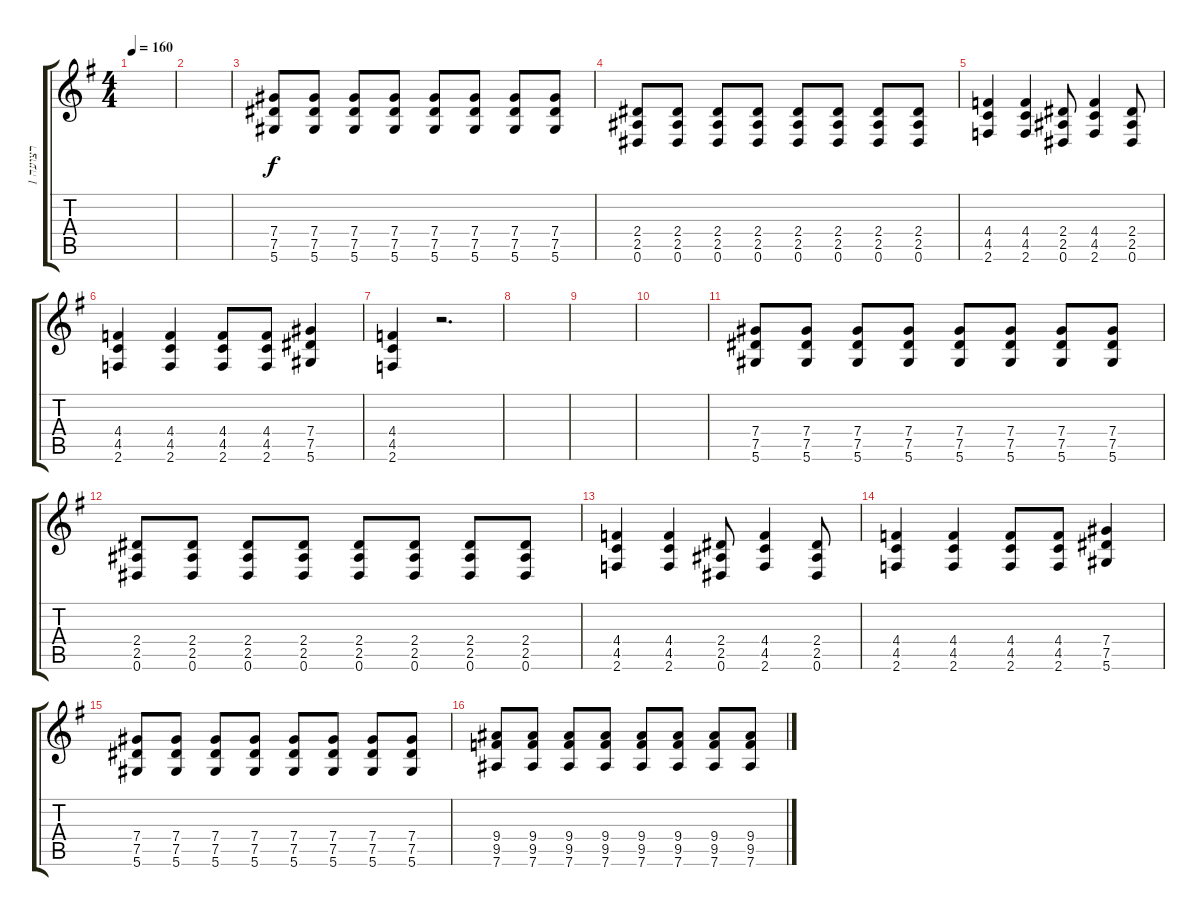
\track ("רצועה 1" "רצועה 1") {instrument distortionguitar}
\staff {score tabs}
\tuning (Eb4 Bb3 Gb3 Db3 Ab2 Eb2) {hide}
\ts (4 4)
\tempo 160
\clef g2
\ks eminor
|
|
(7.4 7.5 5.6).8 (7.4 7.5 5.6).8 (7.4 7.5 5.6).8 (7.4 7.5 5.6).8 (7.4 7.5 5.6).8 (7.4 7.5 5.6).8 (7.4 7.5 5.6).8 (7.4 7.5 5.6).8 |
(2.4 2.5 0.6).8 (2.4 2.5 0.6).8 (2.4 2.5 0.6).8 (2.4 2.5 0.6).8 (2.4 2.5 0.6).8 (2.4 2.5 0.6).8 (2.4 2.5 0.6).8 (2.4 2.5 0.6).8 |
(4.4 4.5 2.6).4 (4.4 4.5 2.6).4 (2.4 2.5 0.6).8 (4.4 4.5 2.6).4 (2.4 2.5 0.6).8 |
(4.4 4.5 2.6).4 (4.4 4.5 2.6).4 (4.4 4.5 2.6).8 (4.4 4.5 2.6).8 (7.4 7.5 5.6).4 |
(4.4 4.5 2.6).4 r.2{d} |
|
|
|
(7.4 7.5 5.6).8 (7.4 7.5 5.6).8 (7.4 7.5 5.6).8 (7.4 7.5 5.6).8 (7.4 7.5 5.6).8 (7.4 7.5 5.6).8 (7.4 7.5 5.6).8 (7.4 7.5 5.6).8 |
(2.4 2.5 0.6).8 (2.4 2.5 0.6).8 (2.4 2.5 0.6).8 (2.4 2.5 0.6).8 (2.4 2.5 0.6).8 (2.4 2.5 0.6).8 (2.4 2.5 0.6).8 (2.4 2.5 0.6).8 |
(4.4 4.5 2.6).4 (4.4 4.5 2.6).4 (2.4 2.5 0.6).8 (4.4 4.5 2.6).4 (2.4 2.5 0.6).8 |
(4.4 4.5 2.6).4 (4.4 4.5 2.6).4 (4.4 4.5 2.6).8 (4.4 4.5 2.6).8 (7.4 7.5 5.6).4 |
(7.4 7.5 5.6).8 (7.4 7.5 5.6).8 (7.4 7.5 5.6).8 (7.4 7.5 5.6).8 (7.4 7.5 5.6).8 (7.4 7.5 5.6).8 (7.4 7.5 5.6).8 (7.4 7.5 5.6).8 |
(9.4 9.5 7.6).8 (9.4 9.5 7.6).8 (9.4 9.5 7.6).8 (9.4 9.5 7.6).8 (9.4 9.5 7.6).8 (9.4 9.5 7.6).8 (9.4 9.5 7.6).8 (9.4 9.5 7.6).8
